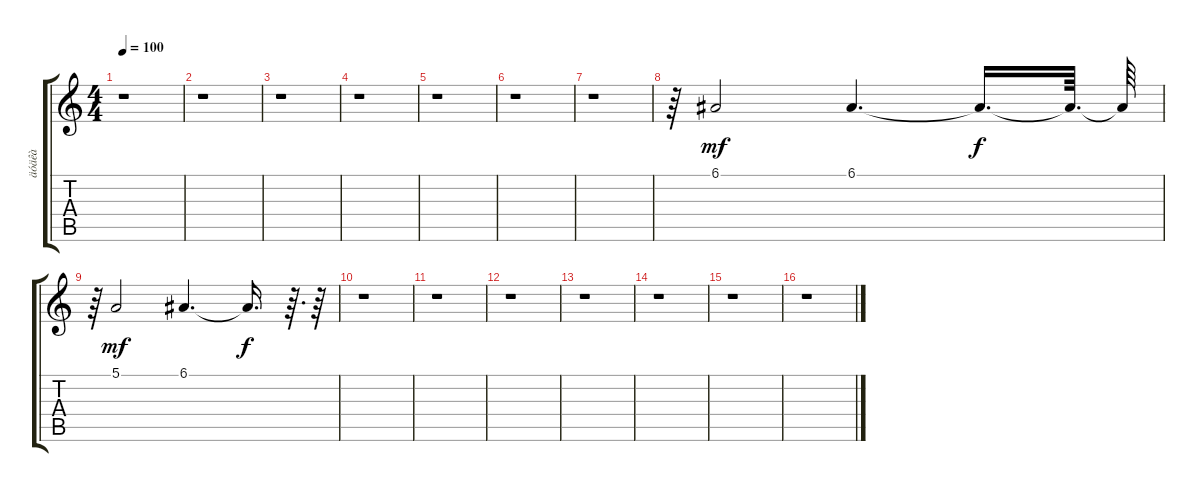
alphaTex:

\track ("äóäêà" "äóäêà") {instrument mutedtrumpet}
\staff {score tabs}
\tuning (E4 B3 G3 D3 A2 E2) {hide}
\ts (4 4)
\tempo 100
\clef g2
\ks c
r.1{dy f} |
r.1 |
r.1 |
r.1 |
r.1 |
r.1 |
r.1 |
r.64 6.1.2{dy mf} 6.1.4{d} 6.1{t}.16{d dy f} 6.1{t}.64{d} 6.1{t}.64 |
r.64 5.1.2{dy mf} 6.1.4{d} 6.1{t}.16{d dy f} r.64{d} r.64 |
r.1 |
r.1 |
r.1 |
r.1 |
r.1 |
r.1 |
r.1
